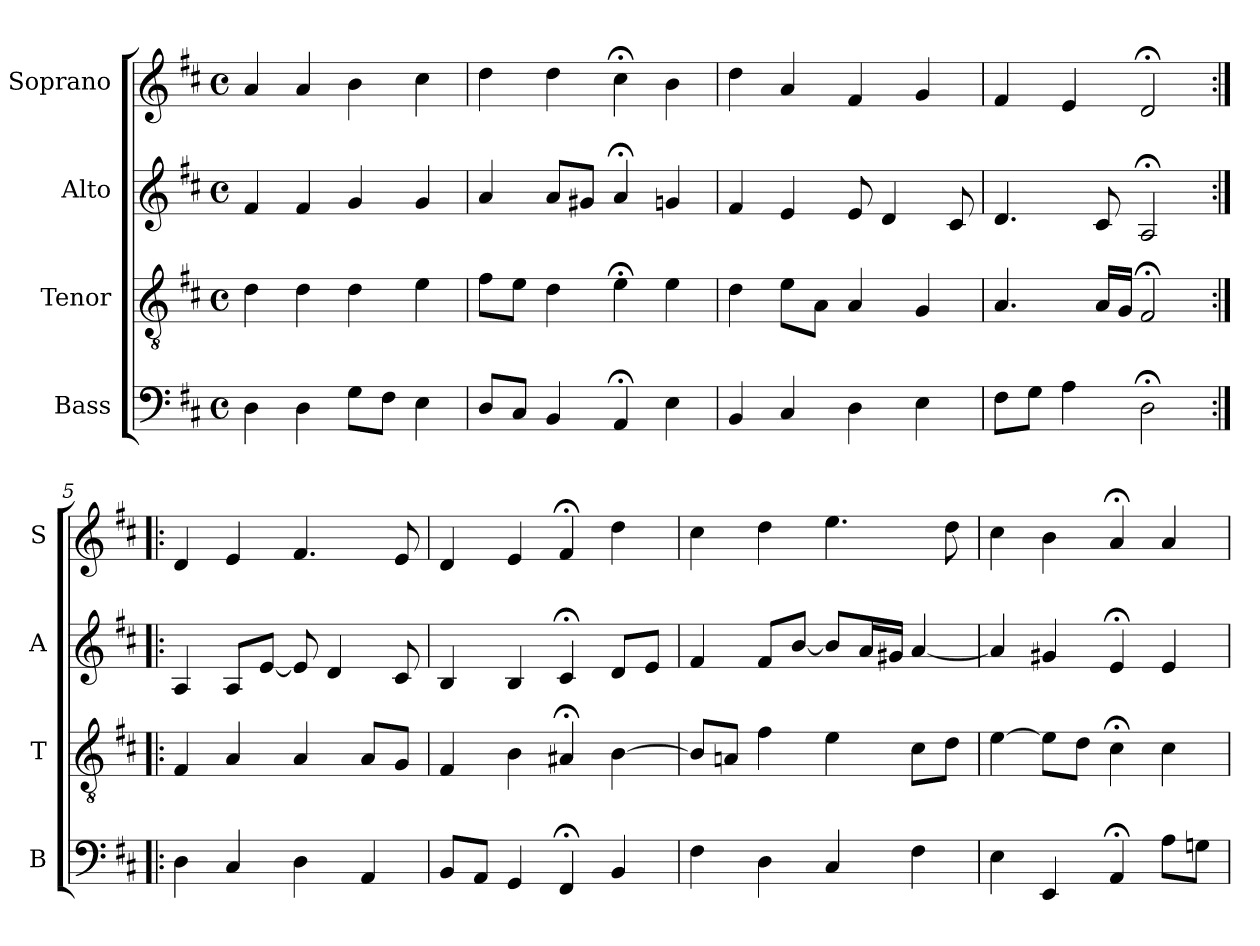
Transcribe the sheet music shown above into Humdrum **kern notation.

**kern	**kern	**kern	**kern
*part4	*part3	*part2	*part1
*staff4	*staff3	*staff2	*staff1
*I"Bass	*I"Tenor	*I"Alto	*I"Soprano
*I'B	*I'T	*I'A	*I'S
*clefF4	*clefGv2	*clefG2	*clefG2
*k[f#c#]	*k[f#c#]	*k[f#c#]	*k[f#c#]
*D:	*D:	*D:	*D:
*M4/4	*M4/4	*M4/4	*M4/4
*met(c)	*met(c)	*met(c)	*met(c)
*MM100	*MM100	*MM100	*MM100
=1	=1	=1	=1
4D	4d	4f#	4a
4D	4d	4f#	4a
8GL	4d	4g	4b
8F#J	.	.	.
4E	4e	4g	4cc#
=2	=2	=2	=2
8DL	8f#L	4a	4dd
8C#J	8eJ	.	.
4BB	4d	8aL	4dd
.	.	8g#XJ	.
4AA;<	4e;<	4a;<	4cc#;<
4E	4e	4gn	4b
=3	=3	=3	=3
4BB	4d	4f#	4dd
4C#	8eL	4e	4a
.	8AJ	.	.
4D	4A	8e	4f#
.	.	4d	.
4E	4G	.	4g
.	.	8c#	.
=4	=4	=4	=4
8F#L	4.A	4.d	4f#
8GJ	.	.	.
4A	.	.	4e
.	16ALL	8c#	.
.	16GJJ	.	.
2D;<	2F#;<i	2A;<	2d;<i
=5:|!|:	=5:|!|:	=5:|!|:	=5:|!|:
4D	4F#i	4A	4di
4C#	4Ai	8AL	4ei
.	.	[8eJ	.
4D	4A	8e]	4.f#
.	.	4d	.
4AA	8AL	.	.
.	8GJ	8c#	8e
=6	=6	=6	=6
8BBL	4F#	4B	4d
8AAJ	.	.	.
4GG	4B	4B	4e
4FF#;<	4A#X;<	4c#;<	4f#;<
4BB	[4B	8dL	4dd
.	.	8eJ	.
=7	=7	=7	=7
4F#	8BL]	4f#	4cc#
.	8AnJ	.	.
4D	4f#	8f#L	4dd
.	.	[8bJ	.
4C#	4e	8bL]	4.ee
.	.	16aL	.
.	.	16g#XJJ	.
4F#	8c#L	[4a	.
.	8dJ	.	8dd
=8	=8	=8	=8
4E	[4e	4a]	4cc#
4EE	8eL]	4g#X	4b
.	8dJ	.	.
4AA;<	4c#;<	4e;<	4a;<
8AL	4c#	4e	4a
8GnJ	.	.	.
=	=	=	=
*-	*-	*-	*-
